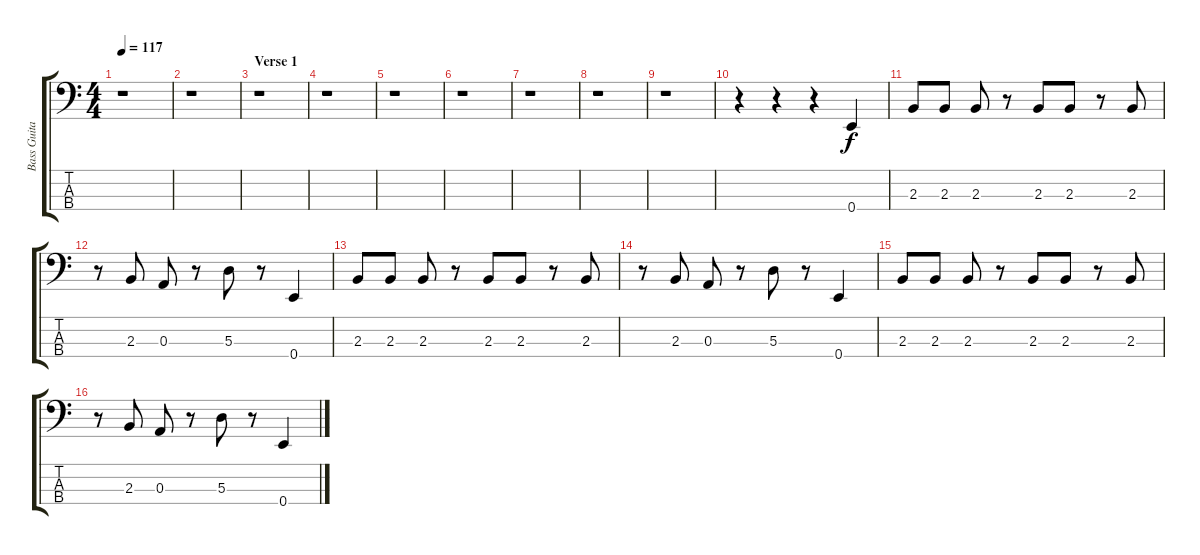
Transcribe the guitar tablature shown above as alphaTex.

\track ("Bass Guitar" "Bass Guita") {instrument electricbassfinger}
\staff {score tabs}
\tuning (G2 D2 A1 E1) {hide}
\ts (4 4)
\tempo 117
\clef f4
\ks c
r.1{dy f instrument electricbassfinger} |
r.1 |
\section ("" "Verse 1")
r.1 |
r.1 |
r.1 |
r.1 |
r.1 |
r.1 |
r.1 |
r.4 r.4 r.4 0.4.4 |
2.3.8 2.3.8 2.3.8 r.8 2.3.8 2.3.8 r.8 2.3.8 |
r.8 2.3.8 0.3.8 r.8 5.3.8 r.8 0.4.4 |
2.3.8 2.3.8 2.3.8 r.8 2.3.8 2.3.8 r.8 2.3.8 |
r.8 2.3.8 0.3.8 r.8 5.3.8 r.8 0.4.4 |
2.3.8 2.3.8 2.3.8 r.8 2.3.8 2.3.8 r.8 2.3.8 |
r.8 2.3.8 0.3.8 r.8 5.3.8 r.8 0.4.4
